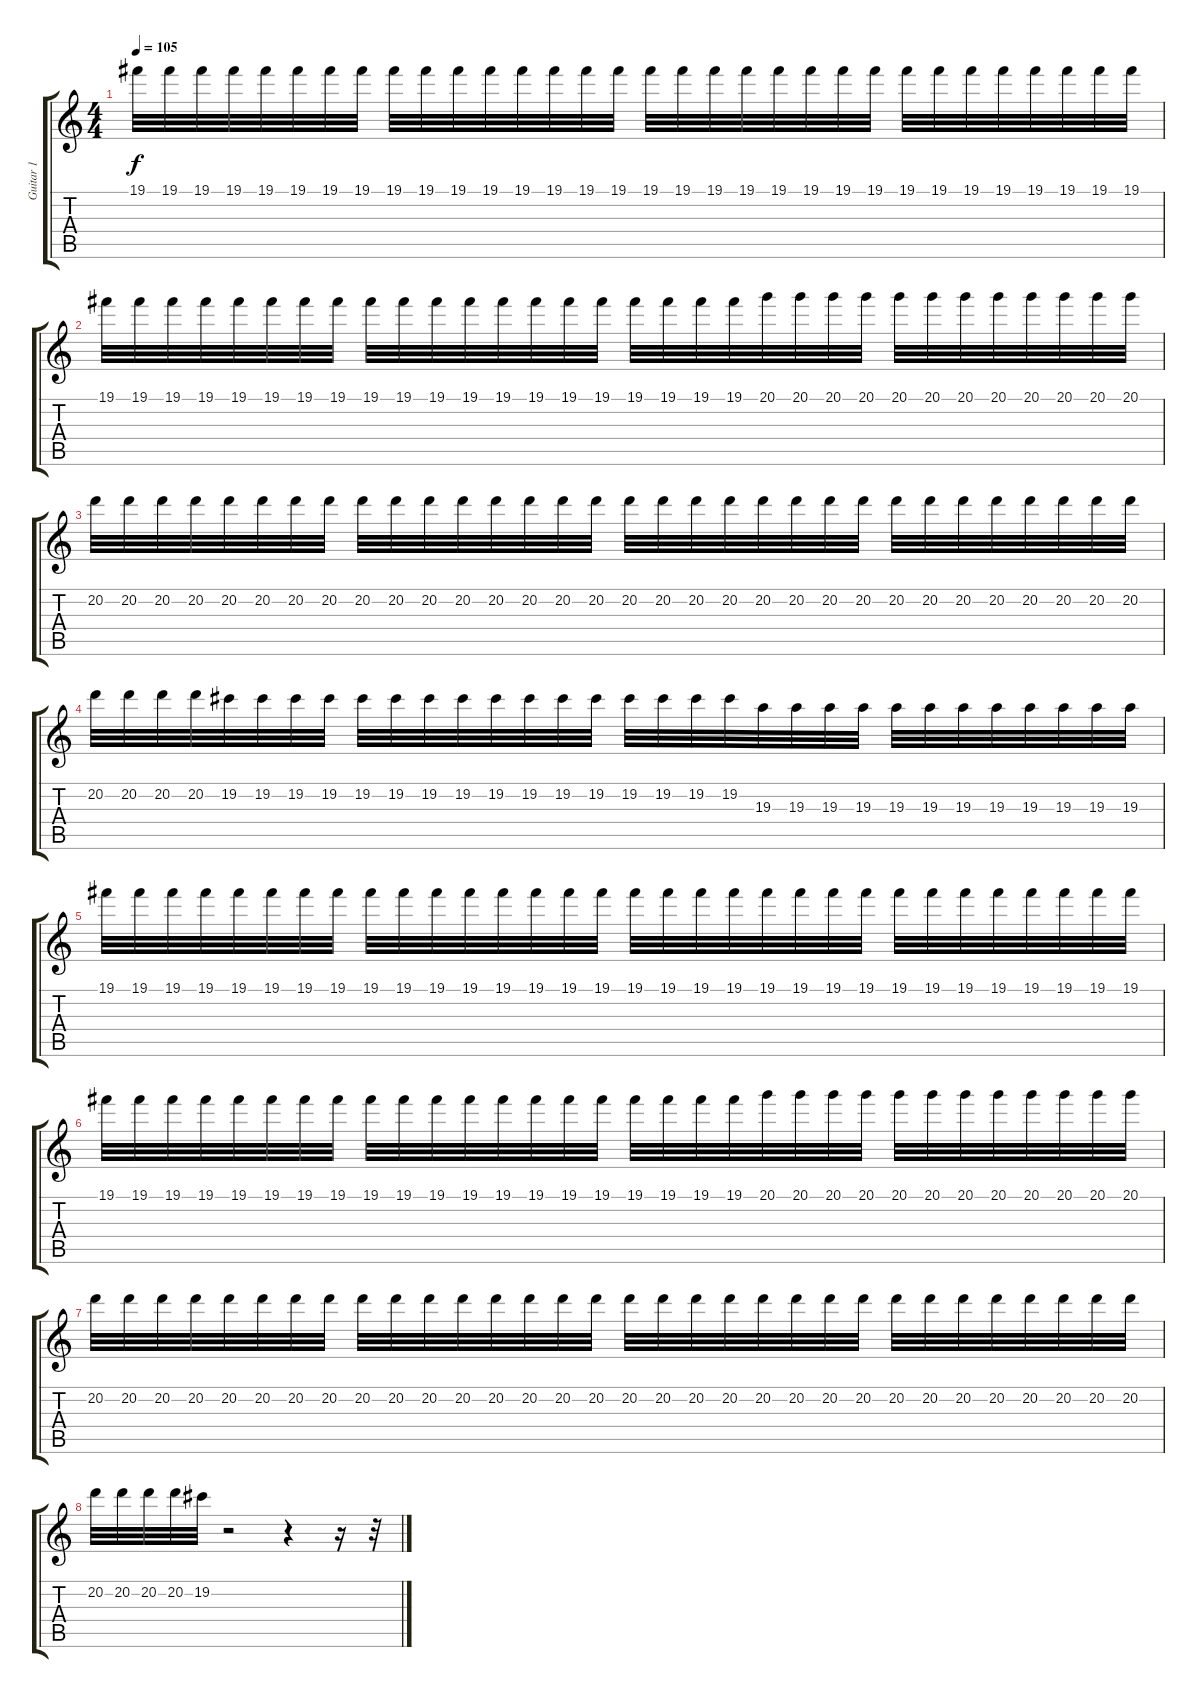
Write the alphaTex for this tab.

\track ("Guitar 1" "Guitar 1") {instrument distortionguitar}
\staff {score tabs}
\tuning (B3 Gb3 D3 A2 E2 B1) {hide}
\ts (4 4)
\tempo 105
\clef g2
\ks c
19.1.32{dy f} 19.1.32 19.1.32 19.1.32 19.1.32 19.1.32 19.1.32 19.1.32 19.1.32 19.1.32 19.1.32 19.1.32 19.1.32 19.1.32 19.1.32 19.1.32 19.1.32 19.1.32 19.1.32 19.1.32 19.1.32 19.1.32 19.1.32 19.1.32 19.1.32 19.1.32 19.1.32 19.1.32 19.1.32 19.1.32 19.1.32 19.1.32 |
19.1.32 19.1.32 19.1.32 19.1.32 19.1.32 19.1.32 19.1.32 19.1.32 19.1.32 19.1.32 19.1.32 19.1.32 19.1.32 19.1.32 19.1.32 19.1.32 19.1.32 19.1.32 19.1.32 19.1.32 20.1.32 20.1.32 20.1.32 20.1.32 20.1.32 20.1.32 20.1.32 20.1.32 20.1.32 20.1.32 20.1.32 20.1.32 |
20.2.32 20.2.32 20.2.32 20.2.32 20.2.32 20.2.32 20.2.32 20.2.32 20.2.32 20.2.32 20.2.32 20.2.32 20.2.32 20.2.32 20.2.32 20.2.32 20.2.32 20.2.32 20.2.32 20.2.32 20.2.32 20.2.32 20.2.32 20.2.32 20.2.32 20.2.32 20.2.32 20.2.32 20.2.32 20.2.32 20.2.32 20.2.32 |
20.2.32 20.2.32 20.2.32 20.2.32 19.2.32 19.2.32 19.2.32 19.2.32 19.2.32 19.2.32 19.2.32 19.2.32 19.2.32 19.2.32 19.2.32 19.2.32 19.2.32 19.2.32 19.2.32 19.2.32 19.3.32 19.3.32 19.3.32 19.3.32 19.3.32 19.3.32 19.3.32 19.3.32 19.3.32 19.3.32 19.3.32 19.3.32 |
19.1.32 19.1.32 19.1.32 19.1.32 19.1.32 19.1.32 19.1.32 19.1.32 19.1.32 19.1.32 19.1.32 19.1.32 19.1.32 19.1.32 19.1.32 19.1.32 19.1.32 19.1.32 19.1.32 19.1.32 19.1.32 19.1.32 19.1.32 19.1.32 19.1.32 19.1.32 19.1.32 19.1.32 19.1.32 19.1.32 19.1.32 19.1.32 |
19.1.32 19.1.32 19.1.32 19.1.32 19.1.32 19.1.32 19.1.32 19.1.32 19.1.32 19.1.32 19.1.32 19.1.32 19.1.32 19.1.32 19.1.32 19.1.32 19.1.32 19.1.32 19.1.32 19.1.32 20.1.32 20.1.32 20.1.32 20.1.32 20.1.32 20.1.32 20.1.32 20.1.32 20.1.32 20.1.32 20.1.32 20.1.32 |
20.2.32 20.2.32 20.2.32 20.2.32 20.2.32 20.2.32 20.2.32 20.2.32 20.2.32 20.2.32 20.2.32 20.2.32 20.2.32 20.2.32 20.2.32 20.2.32 20.2.32 20.2.32 20.2.32 20.2.32 20.2.32 20.2.32 20.2.32 20.2.32 20.2.32 20.2.32 20.2.32 20.2.32 20.2.32 20.2.32 20.2.32 20.2.32 |
20.2.32 20.2.32 20.2.32 20.2.32 19.2.32 r.2 r.4 r.16 r.32
